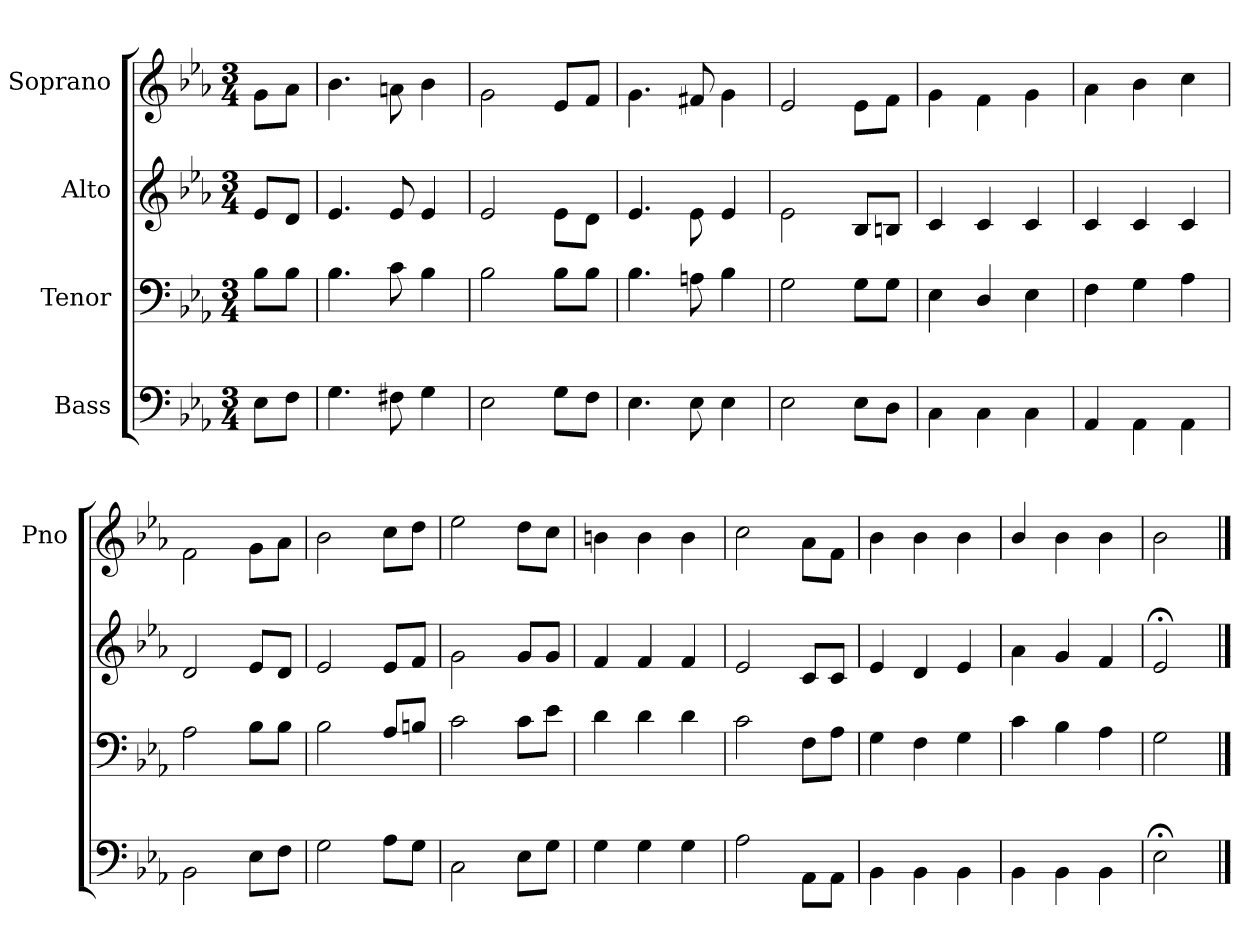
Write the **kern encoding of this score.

**kern	**kern	**kern	**kern
*part4	*part3	*part2	*part1
*staff4	*staff3	*staff2	*staff1
*I"Bass	*I"Tenor	*I"Alto	*I"Soprano
*	*	*	*I'Pno
*clefF4	*clefF4	*clefG2	*clefG2
*k[b-e-a-]	*k[b-e-a-]	*k[b-e-a-]	*k[b-e-a-]
*E-:	*E-:	*E-:	*E-:
*M3/4	*M3/4	*M3/4	*M3/4
=	=	=	=
8E-\L	8B-\L	8e-/L	8g\L
8F\J	8B-\J	8d/J	8a-\J
=	=	=	=
4.G\	4.B-\	4.e-/	4.b-\
8F#X\	8c\	8e-/	8an\
4G\	4B-\	4e-/	4b-\
=	=	=	=
2E-\	2B-\	2e-/	2g\
8G\L	8B-\L	8e-\L	8e-/L
8F\J	8B-\J	8d\J	8f/J
=	=	=	=
4.E-\	4.B-\	4.e-/	4.g\
8E-\	8An\	8e-\	8f#X/
4E-\	4B-\	4e-/	4g\
=	=	=	=
2E-\	2G\	2e-\	2e-/
8E-\L	8G\L	8B-/L	8e-\L
8D\J	8G\J	8Bn/J	8f\J
=	=	=	=
4C\	4E-\	4c/	4g\
4C\	4D/	4c/	4f\
4C\	4E-\	4c/	4g\
=	=	=	=
4AA-/	4F\	4c/	4a-\
4AA-\	4G\	4c/	4b-\
4AA-\	4A-\	4c/	4cc\
=	=	=	=
2BB-\	2A-\	2d/	2f\
8E-\L	8B-\L	8e-/L	8g\L
8F\J	8B-\J	8d/J	8a-\J
=	=	=	=
2G\	2B-\	2e-/	2b-\
8A-\L	8A-/L	8e-/L	8cc\L
8G\J	8Bn/J	8f/J	8dd\J
=	=	=	=
2C\	2c\	2g\	2ee-\
8E-\L	8c\L	8g/L	8dd\L
8G\J	8e-\J	8g/J	8cc\J
=	=	=	=
4G\	4d\	4f/	4bn\
4G\	4d\	4f/	4b\
4G\	4d\	4f/	4b\
=	=	=	=
2A-\	2c\	2e-/	2cc\
8AA-\L	8F\L	8c/L	8a-\L
8AA-\J	8A-\J	8c/J	8f\J
=	=	=	=
4BB-\	4G\	4e-/	4b-\
4BB-\	4F\	4d/	4b-\
4BB-\	4G\	4e-/	4b-\
=	=	=	=
4BB-\	4c\	4a-\	4b-/
4BB-\	4B-\	4g/	4b-\
4BB-\	4A-\	4f/	4b-\
=	=	=	=
2E-;\	2G\	2e-;</	2b-\
==	==	==	==
*-	*-	*-	*-
